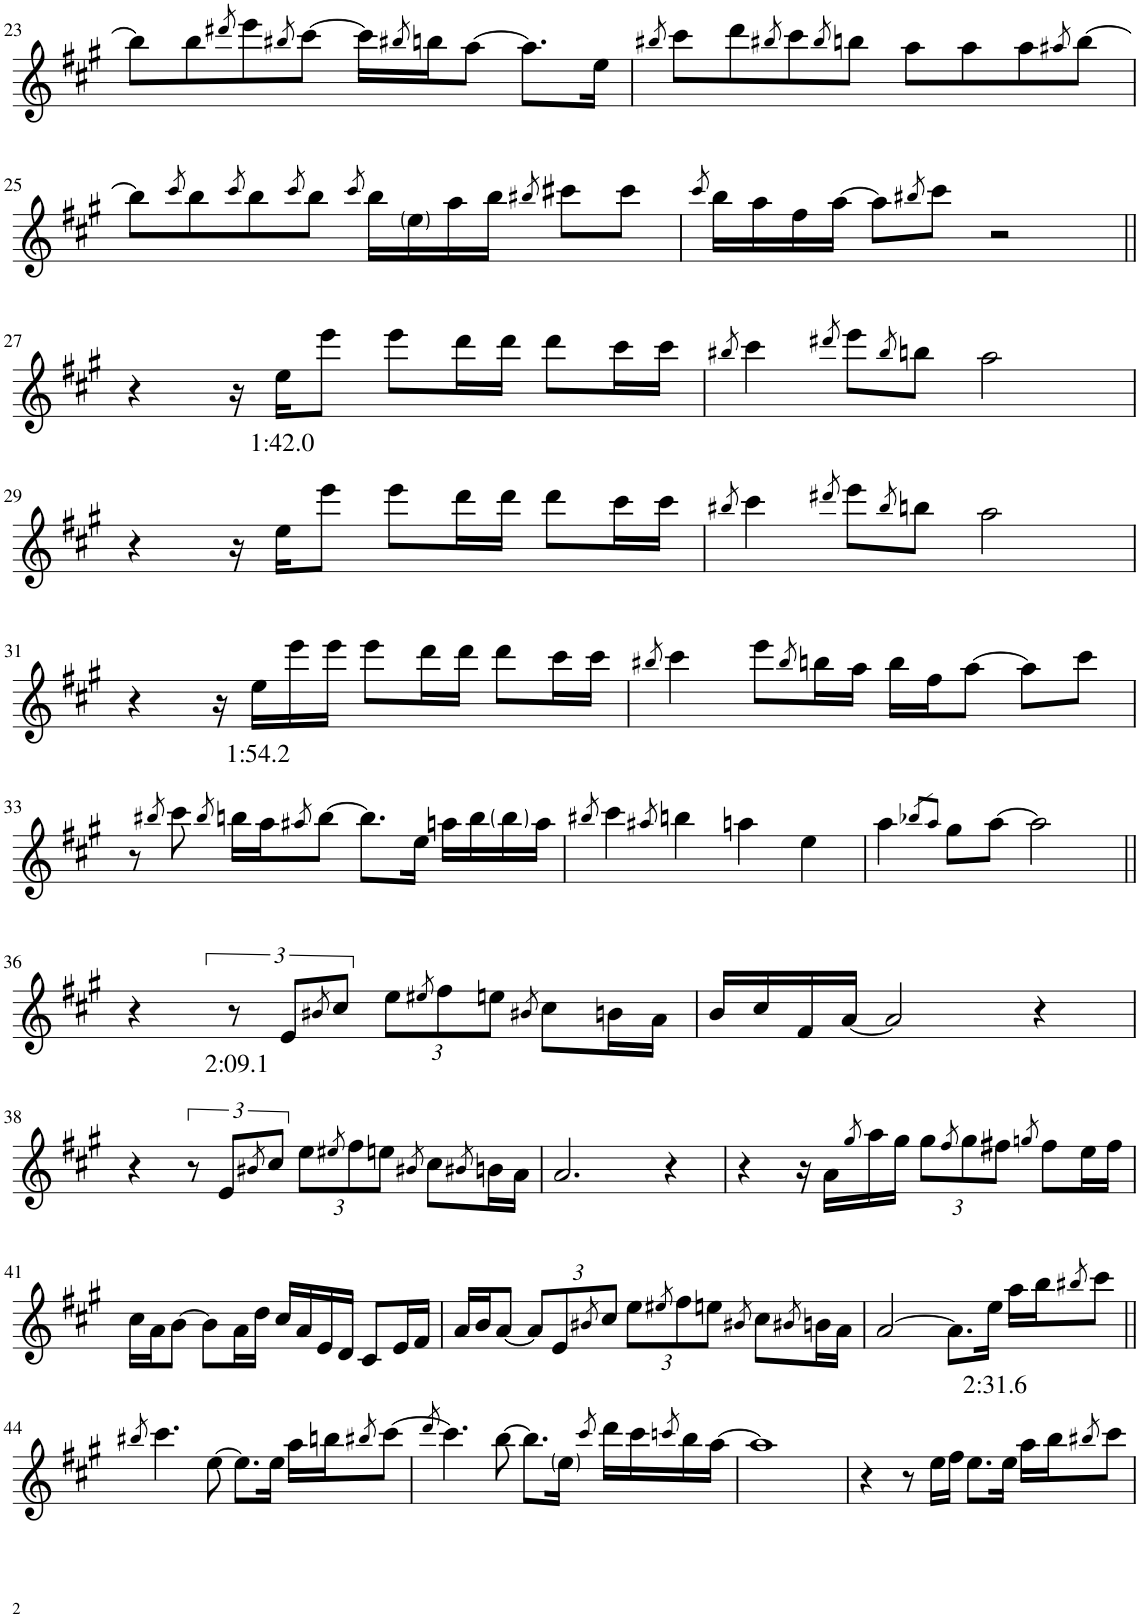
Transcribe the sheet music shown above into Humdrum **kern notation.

**kern	**text
*part1	*part1
*staff1	*staff1
*I"Piano	*
*I'Pno.	*
!!LO:PB:g=z
*clefG2	*
*k[f#c#g#]	*
*M4/4	*
=23	=23
8bb\L]	.
8bb\	.
8qddd#X/	.
8eee\	.
8qbb#X/	.
[8ccc#\J	.
16ccc#\LL]	.
8qbb#X/	.
16bbn\J	.
[8aa\J	.
8.aa\L]	.
16ee\Jk	.
=24	=24
8qbb#X/	.
8ccc#\L	.
8ddd\	.
8qbb#X/	.
8ccc#\	.
8qbb#/	.
8bbn\J	.
8aa\L	.
8aa\	.
8aa\	.
8qaa#X/	.
[8bb\J	.
!!LO:LB:g=z
=25	=25
8bb\L]	.
8qccc#/	.
8bb\	.
8qccc#/	.
8bb\	.
8qccc#/	.
8bb\J	.
8qccc#/	.
16bb\LL	.
16ee\	.
16aa\	.
16bb\JJ	.
8qbb#X/	.
8ccc#X\L	.
8ccc#\J	.
=26	=26
8qccc#/	.
16bb\LL	.
16aa\	.
16ff#\	.
[16aa\JJ	.
8aa\L]	.
8qbb#X/	.
8ccc#\J	.
2r	.
!!LO:LB:g=z
=27||	=27||
4r	.
16r	.
!	!LO:LY:b
16ee\KL	1:42.0
8eee\J	.
8eee\L	.
16ddd\L	.
16ddd\JJ	.
8ddd\L	.
16ccc#\L	.
16ccc#\JJ	.
=28	=28
8qbb#X/	.
4ccc#\	.
8qddd#X/	.
8eee\L	.
8qbb#/	.
8bbn\J	.
2aa\	.
!!LO:LB:g=z
=29	=29
4r	.
16r	.
16ee\KL	.
8eee\J	.
8eee\L	.
16ddd\L	.
16ddd\JJ	.
8ddd\L	.
16ccc#\L	.
16ccc#\JJ	.
=30	=30
8qbb#X/	.
4ccc#\	.
8qddd#X/	.
8eee\L	.
8qbb#/	.
8bbn\J	.
2aa\	.
!!LO:LB:g=z
=31	=31
4r	.
16r	.
!	!LO:LY:b
16ee\LL	1:54.2
16eee\	.
16eee\JJ	.
8eee\L	.
16ddd\L	.
16ddd\JJ	.
8ddd\L	.
16ccc#\L	.
16ccc#\JJ	.
=32	=32
8qbb#X/	.
4ccc#\	.
8eee\L	.
8qbb#/	.
16bbn\L	.
16aa\JJ	.
16bb\LL	.
16ff#\J	.
[8aa\J	.
8aa\L]	.
8ccc#\J	.
!!LO:LB:g=z
=33	=33
8r	.
8qbb#X/	.
8ccc#\	.
8qbb#/	.
16bbn\LL	.
16aa\J	.
8qaa#X/	.
[8bb\J	.
8.bb\L]	.
16ee\Jk	.
16aan\LL	.
16bb\	.
16bb\	.
16aa\JJ	.
=34	=34
8qbb#X/	.
4ccc#\	.
8qaa#X/	.
4bbn\	.
4aan\	.
4ee\	.
=35	=35
4aa\	.
8qbb-X/L	.
8qaa/J	.
8gg#\L	.
[8aa\J	.
2aa\]	.
!!LO:LB:g=z
=36||	=36||
4r	.
!	!LO:LY:b
12r	2:09.1
12e/L	.
8qb#X/	.
12cc#/J	.
*Xbrackettup	*
12ee\L	.
8qee#X/	.
12ff#\	.
12een\J	.
8qb#X/	.
8cc#\L	.
16bn\L	.
16a\JJ	.
=37	=37
16b/LL	.
16cc#/	.
16f#/	.
[16a/JJ	.
2a/]	.
4r	.
!!LO:LB:g=z
=38	=38
4r	.
*brackettup	*
12r	.
12e/L	.
8qb#X/	.
12cc#/J	.
*Xbrackettup	*
12ee\L	.
8qee#X/	.
12ff#\	.
12een\J	.
8qb#X/	.
8cc#\L	.
8qb#X/	.
16bn\L	.
16a\JJ	.
=39	=39
2.a/	.
4r	.
=40	=40
4r	.
16r	.
16a\LL	.
8qgg#/	.
16aa\	.
16gg#\JJ	.
12gg#\L	.
8qff#/	.
12gg#\	.
12ff#X\J	.
8qggn/	.
8ff#\L	.
16ee\L	.
16ff#\JJ	.
!!LO:LB:g=z
=41	=41
16cc#\LL	.
16a\J	.
[8b\J	.
8b\L]	.
16a\L	.
16dd\JJ	.
16cc#/LL	.
16a/	.
16e/	.
16d/JJ	.
8c#/L	.
16e/L	.
16f#/JJ	.
=42	=42
16a/LL	.
16b/J	.
[8a/J	.
12a/L]	.
12e/	.
8qb#X/	.
12cc#/J	.
12ee\L	.
8qee#X/	.
12ff#\	.
12een\J	.
8qb#X/	.
8cc#\L	.
8qb#X/	.
16bn\L	.
16a\JJ	.
=43	=43
[2a/	.
8.a\L]	.
!	!LO:LY:b
16ee\Jk	2:31.6
16aa\LL	.
16bb\J	.
8qbb#X/	.
8ccc#\J	.
!!LO:LB:g=z
=44||	=44||
8qbb#X/	.
4.ccc#\	.
[8ee\	.
8.ee\L]	.
16ee\Jk	.
16aa\LL	.
16bbn\J	.
8qbb#X/	.
[8ccc#\J	.
=45	=45
8qddd/	.
4.ccc#\]	.
[8bb\	.
8.bb\L]	.
16ee\Jk	.
8qccc#/	.
16ddd\LL	.
16ccc#\	.
8qcccn/	.
16bb\	.
[16aa\JJ	.
=46	=46
1aa]	.
=47	=47
4r	.
8r	.
16ee\LL	.
16ff#\JJ	.
8.ee\L	.
16ee\Jk	.
16aa\LL	.
16bb\J	.
8qbb#X/	.
8ccc#\J	.
=	=
*-	*-
